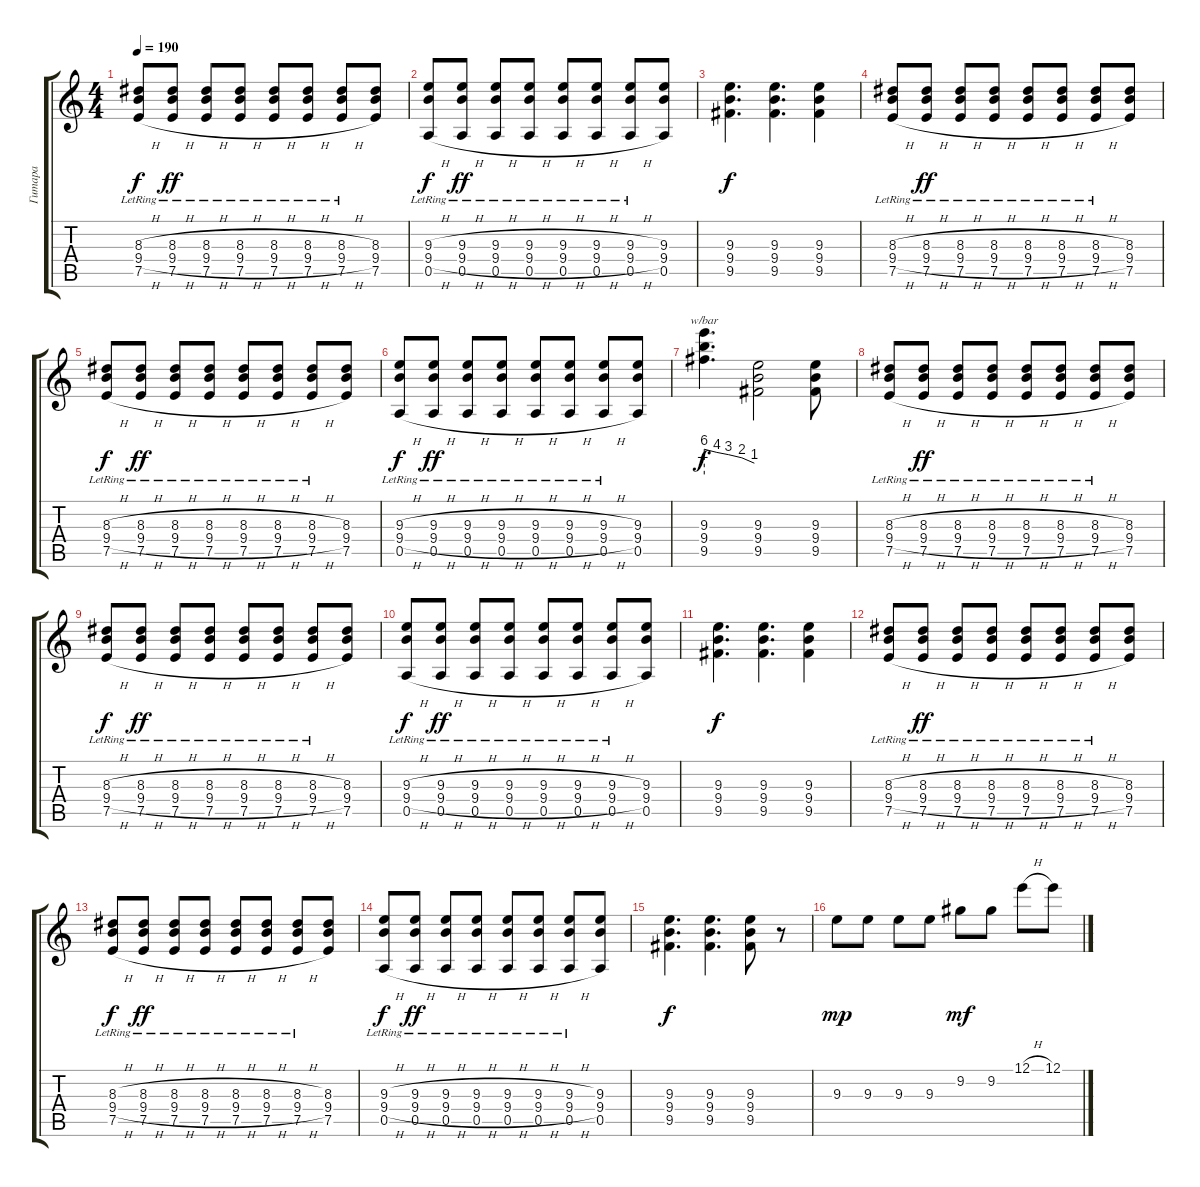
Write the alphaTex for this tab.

\track ("Гитара" "Гитара") {instrument acousticguitarsteel}
\staff {score tabs}
\tuning (E4 B3 G3 D3 A2 E2) {hide}
\ts (4 4)
\tempo 190
\clef g2
\ks c
(8.3{h lr} 9.4{h lr} 7.5{h lr}).8{dy f} (8.3{h lr} 9.4{h lr} 7.5{h lr}).8{dy ff} (8.3{h lr} 9.4{h lr} 7.5{h lr}).8 (8.3{h lr} 9.4{h lr} 7.5{h lr}).8 (8.3{h lr} 9.4{h lr} 7.5{h lr}).8 (8.3{h lr} 9.4{h lr} 7.5{h lr}).8 (8.3{h lr} 9.4{h lr} 7.5{h lr}).8 (8.3 9.4 7.5).8 |
(9.3{h lr} 9.4{h lr} 0.5{h lr}).8{dy f} (9.3{h lr} 9.4{h lr} 0.5{h lr}).8{dy ff} (9.3{h lr} 9.4{h lr} 0.5{h lr}).8 (9.3{h lr} 9.4{h lr} 0.5{h lr}).8 (9.3{h lr} 9.4{h lr} 0.5{h lr}).8 (9.3{h lr} 9.4{h lr} 0.5{h lr}).8 (9.3{h lr} 9.4{h lr} 0.5{h lr}).8 (9.3 9.4 0.5).8 |
(9.3 9.4 9.5).4{d dy f} (9.3 9.4 9.5).4{d} (9.3 9.4 9.5).4 |
(8.3{h lr} 9.4{h lr} 7.5{h lr}).8 (8.3{h lr} 9.4{h lr} 7.5{h lr}).8{dy ff} (8.3{h lr} 9.4{h lr} 7.5{h lr}).8 (8.3{h lr} 9.4{h lr} 7.5{h lr}).8 (8.3{h lr} 9.4{h lr} 7.5{h lr}).8 (8.3{h lr} 9.4{h lr} 7.5{h lr}).8 (8.3{h lr} 9.4{h lr} 7.5{h lr}).8 (8.3 9.4 7.5).8 |
(8.3{h lr} 9.4{h lr} 7.5{h lr}).8{dy f} (8.3{h lr} 9.4{h lr} 7.5{h lr}).8{dy ff} (8.3{h lr} 9.4{h lr} 7.5{h lr}).8 (8.3{h lr} 9.4{h lr} 7.5{h lr}).8 (8.3{h lr} 9.4{h lr} 7.5{h lr}).8 (8.3{h lr} 9.4{h lr} 7.5{h lr}).8 (8.3{h lr} 9.4{h lr} 7.5{h lr}).8 (8.3 9.4 7.5).8 |
(9.3{h lr} 9.4{h lr} 0.5{h lr}).8{dy f} (9.3{h lr} 9.4{h lr} 0.5{h lr}).8{dy ff} (9.3{h lr} 9.4{h lr} 0.5{h lr}).8 (9.3{h lr} 9.4{h lr} 0.5{h lr}).8 (9.3{h lr} 9.4{h lr} 0.5{h lr}).8 (9.3{h lr} 9.4{h lr} 0.5{h lr}).8 (9.3{h lr} 9.4{h lr} 0.5{h lr}).8 (9.3 9.4 0.5).8 |
(9.3 9.4 9.5).4{d tbe (custom default 0 24 15 16 29 12 45 8 60 4) dy f} (9.3 9.4 9.5).2 (9.3 9.4 9.5).8 |
(8.3{h lr} 9.4{h lr} 7.5{h lr}).8 (8.3{h lr} 9.4{h lr} 7.5{h lr}).8{dy ff} (8.3{h lr} 9.4{h lr} 7.5{h lr}).8 (8.3{h lr} 9.4{h lr} 7.5{h lr}).8 (8.3{h lr} 9.4{h lr} 7.5{h lr}).8 (8.3{h lr} 9.4{h lr} 7.5{h lr}).8 (8.3{h lr} 9.4{h lr} 7.5{h lr}).8 (8.3 9.4 7.5).8 |
(8.3{h lr} 9.4{h lr} 7.5{h lr}).8{dy f} (8.3{h lr} 9.4{h lr} 7.5{h lr}).8{dy ff} (8.3{h lr} 9.4{h lr} 7.5{h lr}).8 (8.3{h lr} 9.4{h lr} 7.5{h lr}).8 (8.3{h lr} 9.4{h lr} 7.5{h lr}).8 (8.3{h lr} 9.4{h lr} 7.5{h lr}).8 (8.3{h lr} 9.4{h lr} 7.5{h lr}).8 (8.3 9.4 7.5).8 |
(9.3{h lr} 9.4{h lr} 0.5{h lr}).8{dy f} (9.3{h lr} 9.4{h lr} 0.5{h lr}).8{dy ff} (9.3{h lr} 9.4{h lr} 0.5{h lr}).8 (9.3{h lr} 9.4{h lr} 0.5{h lr}).8 (9.3{h lr} 9.4{h lr} 0.5{h lr}).8 (9.3{h lr} 9.4{h lr} 0.5{h lr}).8 (9.3{h lr} 9.4{h lr} 0.5{h lr}).8 (9.3 9.4 0.5).8 |
(9.3 9.4 9.5).4{d dy f} (9.3 9.4 9.5).4{d} (9.3 9.4 9.5).4 |
(8.3{h lr} 9.4{h lr} 7.5{h lr}).8 (8.3{h lr} 9.4{h lr} 7.5{h lr}).8{dy ff} (8.3{h lr} 9.4{h lr} 7.5{h lr}).8 (8.3{h lr} 9.4{h lr} 7.5{h lr}).8 (8.3{h lr} 9.4{h lr} 7.5{h lr}).8 (8.3{h lr} 9.4{h lr} 7.5{h lr}).8 (8.3{h lr} 9.4{h lr} 7.5{h lr}).8 (8.3 9.4 7.5).8 |
(8.3{h lr} 9.4{h lr} 7.5{h lr}).8{dy f} (8.3{h lr} 9.4{h lr} 7.5{h lr}).8{dy ff} (8.3{h lr} 9.4{h lr} 7.5{h lr}).8 (8.3{h lr} 9.4{h lr} 7.5{h lr}).8 (8.3{h lr} 9.4{h lr} 7.5{h lr}).8 (8.3{h lr} 9.4{h lr} 7.5{h lr}).8 (8.3{h lr} 9.4{h lr} 7.5{h lr}).8 (8.3 9.4 7.5).8 |
(9.3{h lr} 9.4{h lr} 0.5{h lr}).8{dy f} (9.3{h lr} 9.4{h lr} 0.5{h lr}).8{dy ff} (9.3{h lr} 9.4{h lr} 0.5{h lr}).8 (9.3{h lr} 9.4{h lr} 0.5{h lr}).8 (9.3{h lr} 9.4{h lr} 0.5{h lr}).8 (9.3{h lr} 9.4{h lr} 0.5{h lr}).8 (9.3{h lr} 9.4{h lr} 0.5{h lr}).8 (9.3 9.4 0.5).8 |
(9.3 9.4 9.5).4{d dy f} (9.3 9.4 9.5).4{d} (9.3 9.4 9.5).8 r.8 |
9.3.8{dy mp} 9.3.8 9.3.8 9.3.8 9.2.8{dy mf} 9.2.8 12.1{h}.8 12.1.8
